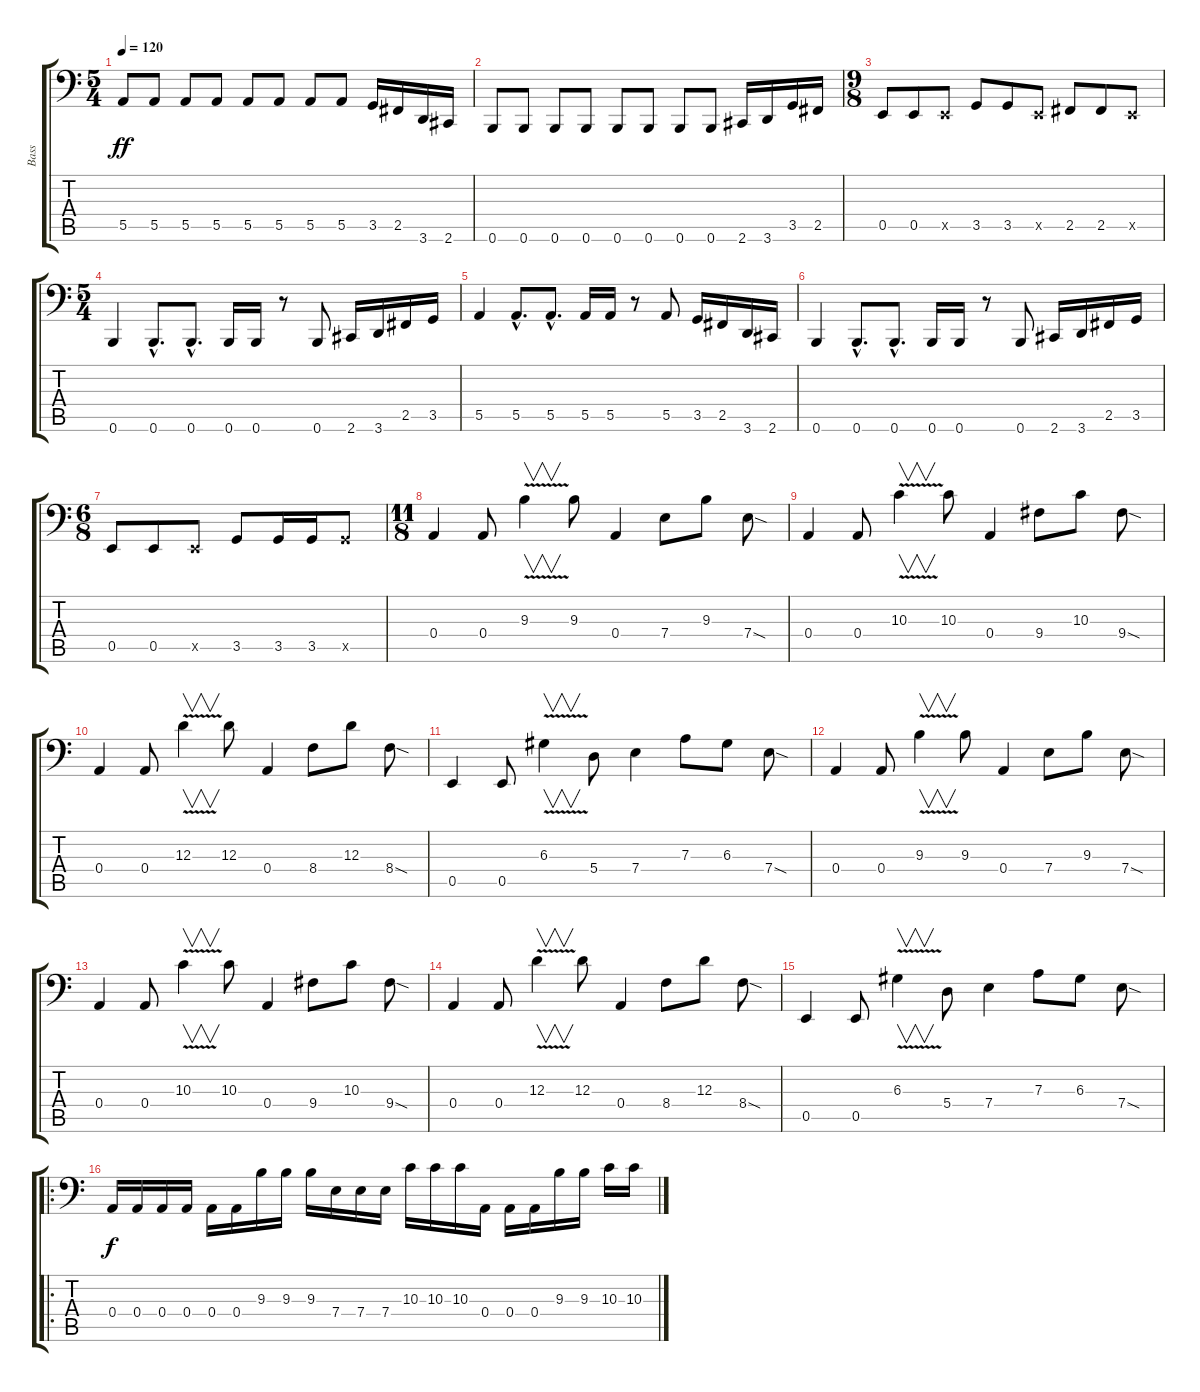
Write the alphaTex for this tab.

\track ("Bass" "Bass") {instrument electricbassfinger}
\staff {score tabs}
\tuning (C3 G2 D2 A1 E1 B0) {hide}
\ts (5 4)
\tempo 120
\clef f4
\ks c
5.5.8{dy ff} 5.5.8 5.5.8 5.5.8 5.5.8 5.5.8 5.5.8 5.5.8 3.5.16 2.5.16 3.6.16 2.6.16 |
0.6.8 0.6.8 0.6.8 0.6.8 0.6.8 0.6.8 0.6.8 0.6.8 2.6.16 3.6.16 3.5.16 2.5.16 |
\ts (9 8)
0.5.8 0.5.8 0.5{x}.8 3.5.8 3.5.8 0.5{x}.8 2.5.8 2.5.8 0.5{x}.8 |
\ts (5 4)
0.6.4 0.6{hac}.8{d} 0.6{hac}.8{d} 0.6.16 0.6.16 r.8 0.6.8 2.6.16 3.6.16 2.5.16 3.5.16 |
5.5.4 5.5{hac}.8{d} 5.5{hac}.8{d} 5.5.16 5.5.16 r.8 5.5.8 3.5.16 2.5.16 3.6.16 2.6.16 |
0.6.4 0.6{hac}.8{d} 0.6{hac}.8{d} 0.6.16 0.6.16 r.8 0.6.8 2.6.16 3.6.16 2.5.16 3.5.16 |
\ts (6 8)
0.5.8 0.5.8 0.5{x}.8 3.5.8 3.5.16 3.5.16 3.5{x}.8 |
\ts (11 8)
0.4.4 0.4.8 9.3{v}.4{v} 9.3.8 0.4.4 7.4.8 9.3.8 7.4{sod}.8 |
0.4.4 0.4.8 10.3{v}.4{v} 10.3.8 0.4.4 9.4.8 10.3.8 9.4{sod}.8 |
0.4.4 0.4.8 12.3{v}.4{v} 12.3.8 0.4.4 8.4.8 12.3.8 8.4{sod}.8 |
0.5.4 0.5.8 6.3{v}.4{v} 5.4.8 7.4.4 7.3.8 6.3.8 7.4{sod}.8 |
0.4.4 0.4.8 9.3{v}.4{v} 9.3.8 0.4.4 7.4.8 9.3.8 7.4{sod}.8 |
0.4.4 0.4.8 10.3{v}.4{v} 10.3.8 0.4.4 9.4.8 10.3.8 9.4{sod}.8 |
0.4.4 0.4.8 12.3{v}.4{v} 12.3.8 0.4.4 8.4.8 12.3.8 8.4{sod}.8 |
0.5.4 0.5.8 6.3{v}.4{v} 5.4.8 7.4.4 7.3.8 6.3.8 7.4{sod}.8 |
\ro
0.4.16{dy f} 0.4.16 0.4.16 0.4.16 0.4.16 0.4.16 9.3.16 9.3.16 9.3.16 7.4.16 7.4.16 7.4.16 10.3.16 10.3.16 10.3.16 0.4.16 0.4.16 0.4.16 9.3.16 9.3.16 10.3.16 10.3.16
